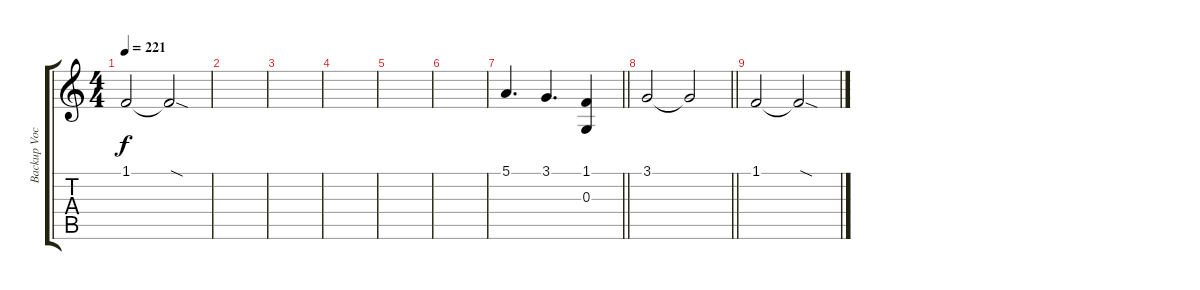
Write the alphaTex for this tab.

\track ("Backup Vocals" "Backup Voc") {instrument lead1square}
\staff {score tabs}
\tuning (E4 B3 G3 D3 A2 E2) {hide}
\ts (4 4)
\tempo 221
\clef g2
\ks c
1.1.2{dy f} 1.1{sod t}.2 |
|
|
|
|
|
\barLineRight lightlight
5.1.4{d} 3.1.4{d} (1.1 0.3).4 |
\barLineRight lightlight
3.1.2 3.1{t}.2 |
1.1.2 1.1{sod t}.2
